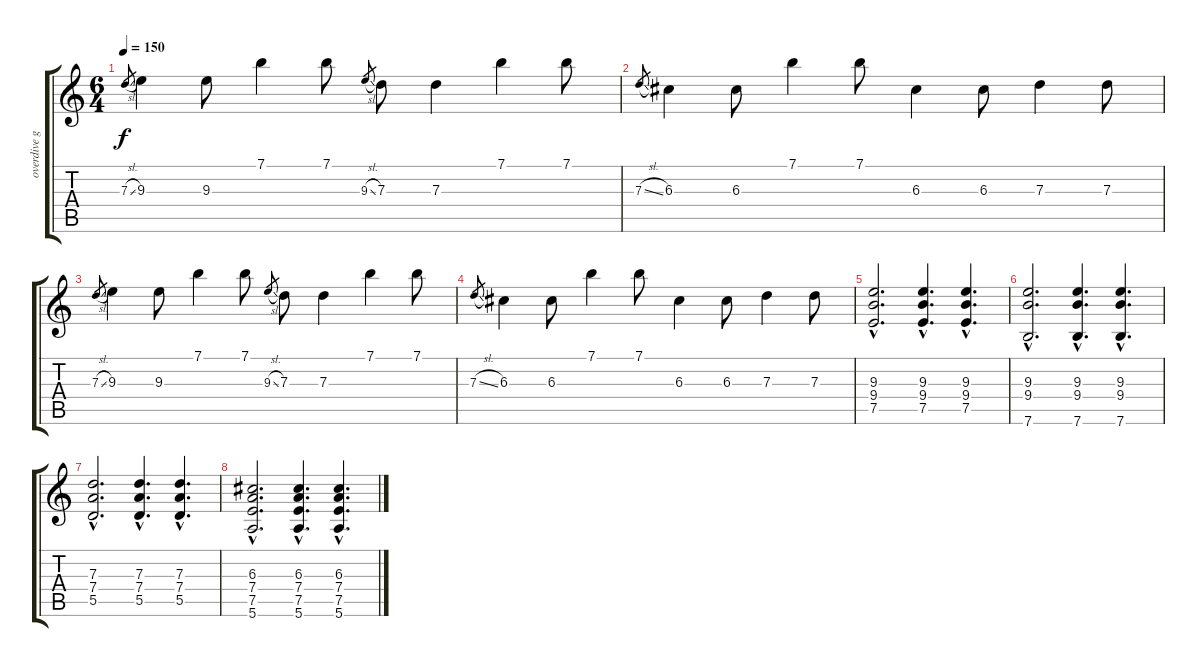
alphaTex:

\track ("overdive guitar 2" "overdive g") {instrument overdrivenguitar}
\staff {score tabs}
\tuning (E4 B3 G3 D3 A2 E2) {hide}
\ts (6 4)
\tempo 150
\clef g2
\ks c
7.3{sl}.8{gr dy f} 9.3.4 9.3.8 7.1.4 7.1.8 9.3{sl}.8{gr} 7.3.8 7.3.4 7.1.4 7.1.8 |
7.3{sl}.8{gr} 6.3.4 6.3.8 7.1.4 7.1.8 6.3.4 6.3.8 7.3.4 7.3.8 |
7.3{sl}.8{gr} 9.3.4 9.3.8 7.1.4 7.1.8 9.3{sl}.8{gr} 7.3.8 7.3.4 7.1.4 7.1.8 |
7.3{sl}.8{gr} 6.3.4 6.3.8 7.1.4 7.1.8 6.3.4 6.3.8 7.3.4 7.3.8 |
(9.3{hac} 9.4{hac} 7.5{hac}).2{d} (9.3{hac} 9.4{hac} 7.5{hac}).4{d} (9.3{hac} 9.4{hac} 7.5{hac}).4{d} |
(9.3{hac} 9.4{hac} 7.6{hac}).2{d} (9.3{hac} 9.4{hac} 7.6{hac}).4{d} (9.3{hac} 9.4{hac} 7.6{hac}).4{d} |
(7.3{hac} 7.4{hac} 5.5{hac}).2{d} (7.3{hac} 7.4{hac} 5.5{hac}).4{d} (7.3{hac} 7.4{hac} 5.5{hac}).4{d} |
(6.3{hac} 7.4{hac} 7.5{hac} 5.6{hac}).2{d} (6.3{hac} 7.4{hac} 7.5{hac} 5.6{hac}).4{d} (6.3{hac} 7.4{hac} 7.5{hac} 5.6{hac}).4{d}
